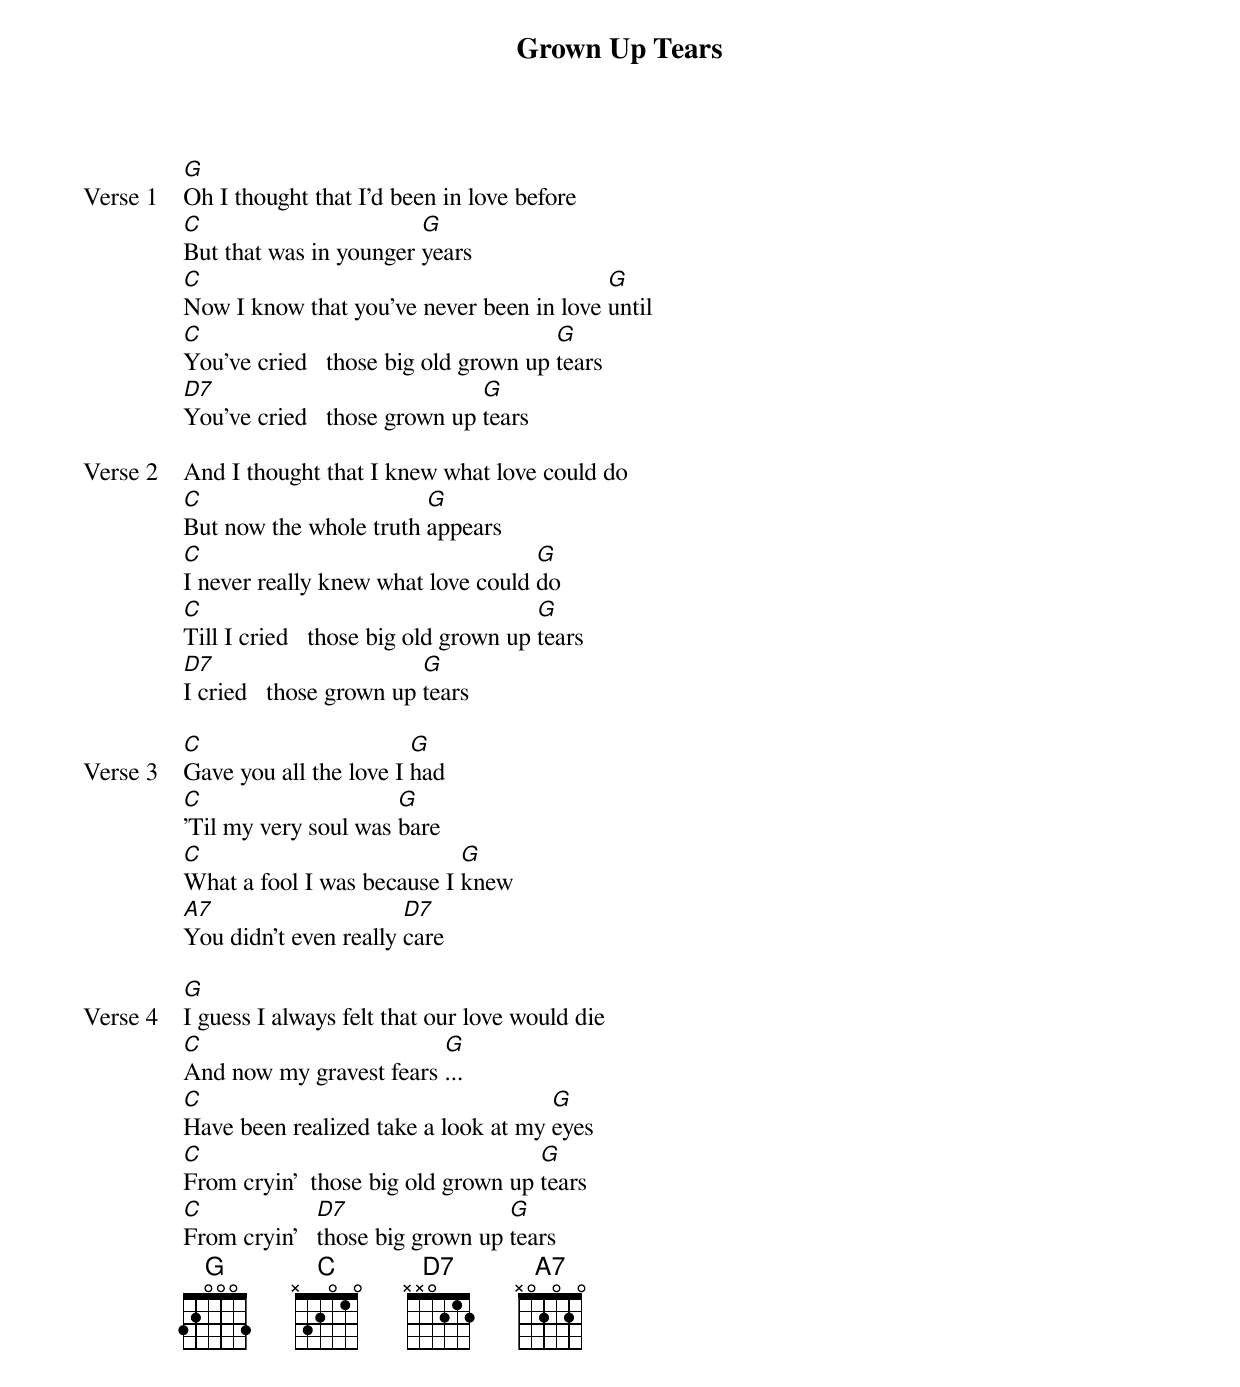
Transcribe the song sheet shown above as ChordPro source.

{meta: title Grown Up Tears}
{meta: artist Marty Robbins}
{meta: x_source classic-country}
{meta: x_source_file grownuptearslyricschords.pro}
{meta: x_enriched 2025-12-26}

{start_of_verse: Verse 1}
[G]Oh I thought that I'd been in love before
[C]But that was in younger [G]years
[C]Now I know that you've never been in love [G]until
[C]You've cried   those big old grown up [G]tears
[D7]You've cried   those grown up [G]tears
{end_of_verse}

{start_of_verse: Verse 2}
And I thought that I knew what love could do
[C]But now the whole truth [G]appears
[C]I never really knew what love could [G]do
[C]Till I cried   those big old grown up [G]tears
[D7]I cried   those grown up [G]tears
{end_of_verse}

{start_of_verse: Verse 3}
[C]Gave you all the love I [G]had
[C]'Til my very soul was [G]bare
[C]What a fool I was because I [G]knew
[A7]You didn't even really [D7]care
{end_of_verse}

{start_of_verse: Verse 4}
[G]I guess I always felt that our love would die
[C]And now my gravest fears [G]...
[C]Have been realized take a look at my [G]eyes
[C]From cryin'  those big old grown up [G]tears
[C]From cryin'   [D7]those big grown up [G]tears
{end_of_verse}
